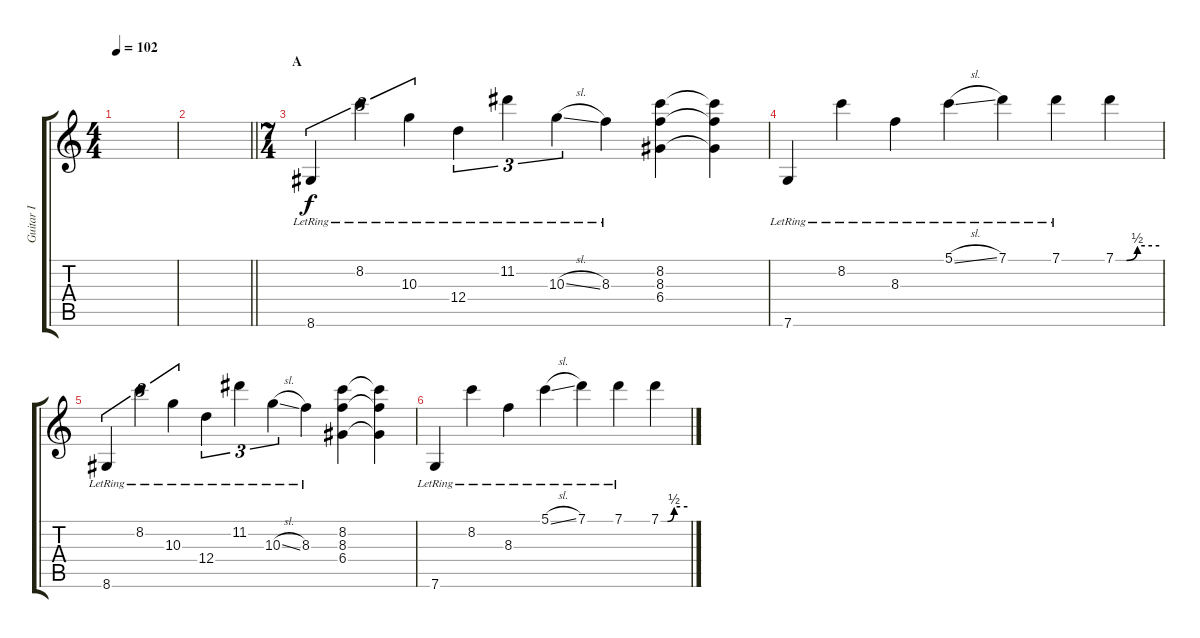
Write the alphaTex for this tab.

\track ("Guitar I" "Guitar I") {instrument overdrivenguitar}
\staff {score tabs}
\tuning (G4 E4 A3 D3 G2 C2) {hide}
\ts (4 4)
\tempo 102
\clef g2
\ks c
|
\barLineRight lightlight
|
\ts (7 4)
\section ("" "A")
8.6{lr}.4{tu (3 2) volume 0} 8.2{lr}.4{tu (3 2)} 10.3{lr}.4{tu (3 2)} 12.4{lr}.4{tu (3 2)} 11.2{lr}.4{tu (3 2)} 10.3{sl lr}.4{tu (3 2)} 8.3{lr}.4 (8.2 8.3 6.4).4 (8.2{t} 8.3{t} 6.4{t}).4 |
7.6{lr}.4 8.2{lr}.4 8.3{lr}.4 5.1{sl lr}.4 7.1{lr}.4 7.1{lr}.4 7.1{be (custom 0 0 15 0 30 2 60 2)}.4 |
8.6{lr}.4{tu (3 2)} 8.2{lr}.4{tu (3 2)} 10.3{lr}.4{tu (3 2)} 12.4{lr}.4{tu (3 2)} 11.2{lr}.4{tu (3 2)} 10.3{sl lr}.4{tu (3 2)} 8.3{lr}.4 (8.2 8.3 6.4).4 (8.2{t} 8.3{t} 6.4{t}).4 |
7.6{lr}.4 8.2{lr}.4 8.3{lr}.4 5.1{sl lr}.4 7.1{lr}.4 7.1{lr}.4 7.1{be (custom 0 0 15 0 30 2 60 2)}.4
